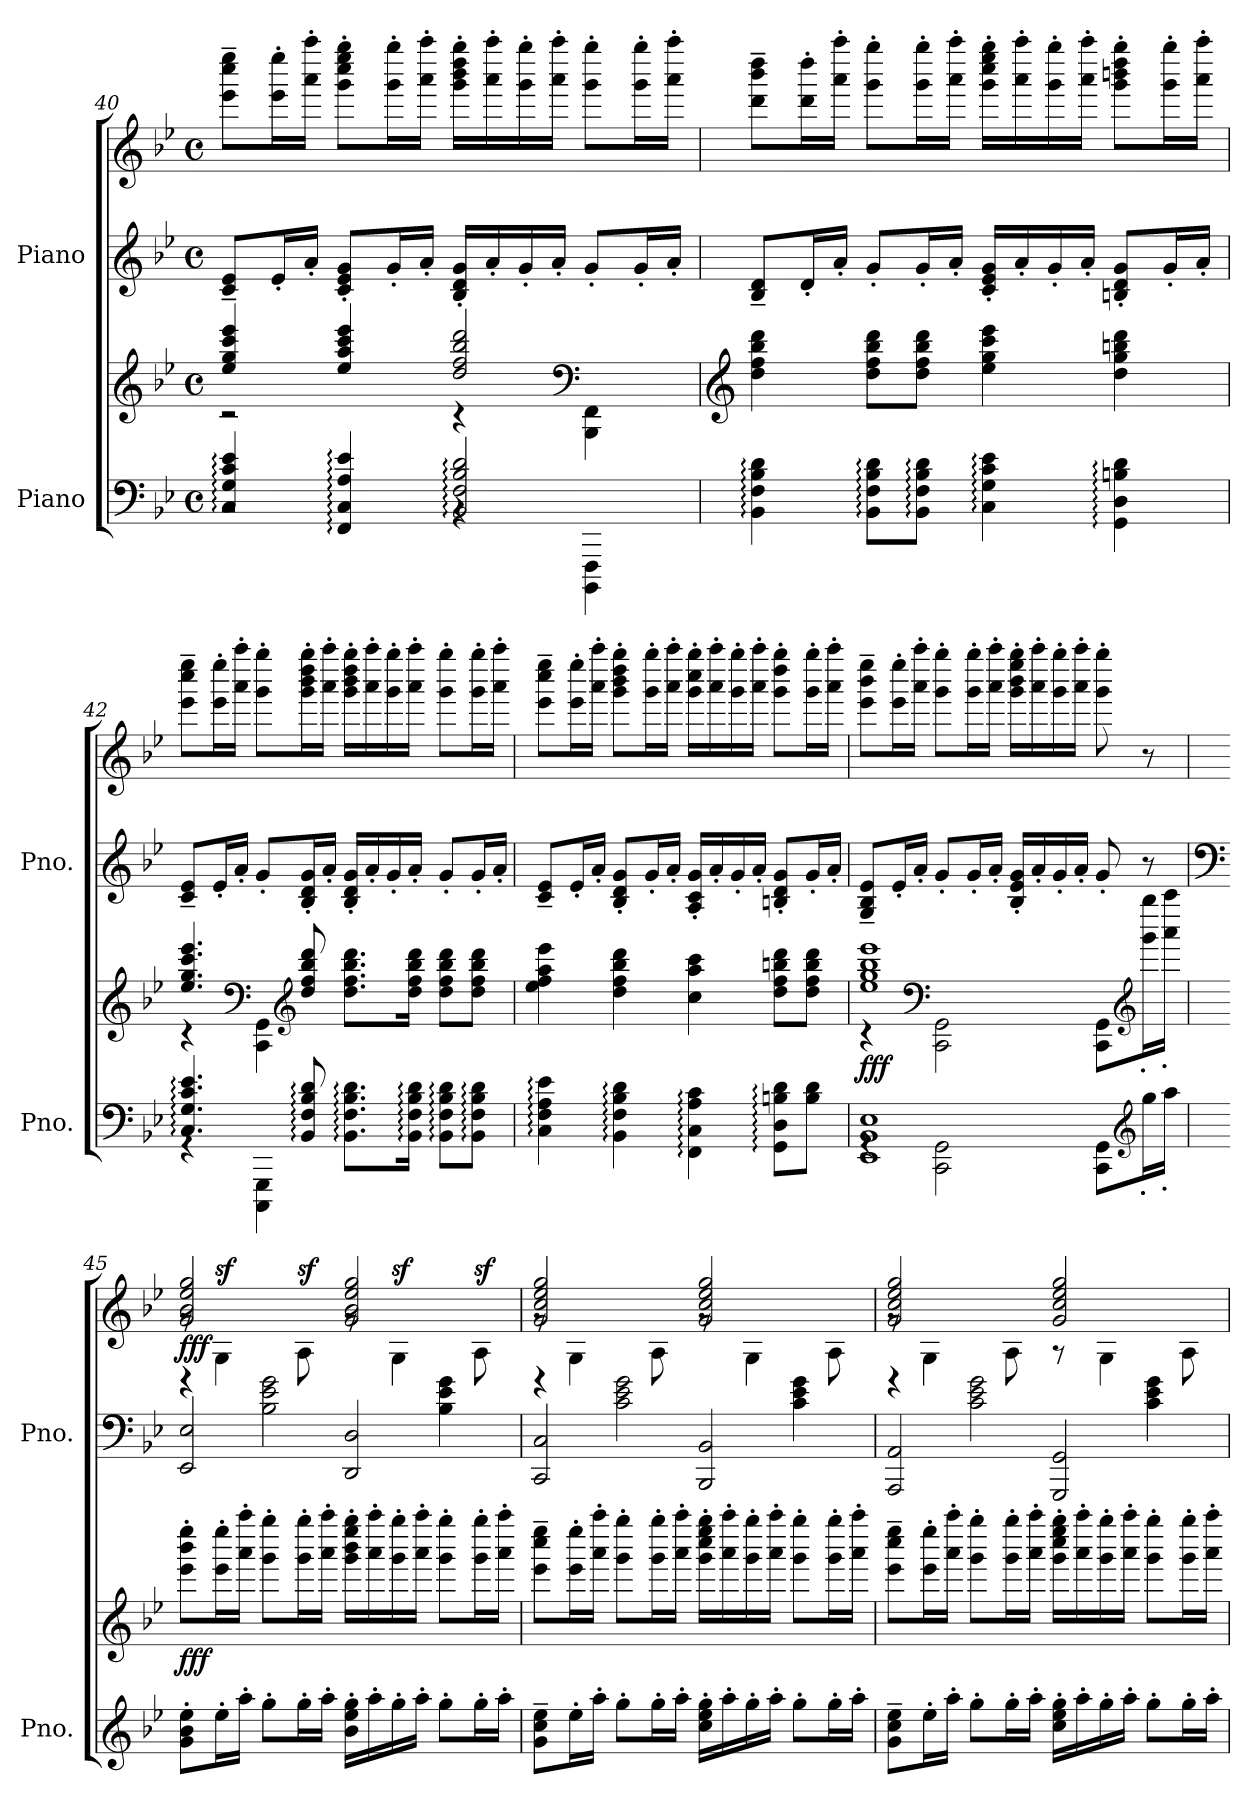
**kern	**kern	**dynam	**kern	**kern	**dynam
*part2	*part2	*part2	*part1	*part1	*part1
*staff4	*staff3	*staff3/4	*staff2	*staff1	*staff1/2
*I"Piano	*	*	*I"Piano	*	*
*I'Pno.	*	*	*I'Pno.	*	*
!!LO:PB:g=z
*clefF4	*clefG2	*	*clefG2	*clefG2	*
*k[b-e-]	*k[b-e-]	*	*k[b-e-]	*k[b-e-]	*
*M4/4	*M4/4	*	*M4/4	*M4/4	*
*met(c)	*met(c)	*	*met(c)	*met(c)	*
=40	=40	=40	=40	=40	=40
*^	*^	*	*	*	*
4C/: 4G/: 4c/: 4e-/:	2rBB	4ee-/ 4gg/ 4ccc/ 4eee-/	2r	.	8c/~ 8e-/~L	8eee-\~ 8cccc\~ 8eeee-\~L	.
.	.	.	.	.	16e-'/L	16eee-\' 16eeee-\'L	.
.	.	.	.	.	16a'/JJ	16aaa\' 16aaaa\'JJ	.
4FF/: 4C/: 4A/: 4e-/:	.	4ee-/ 4aa/ 4ccc/ 4eee-/	.	.	8c/' 8e-/' 8g/'L	8ggg\' 8cccc\' 8eeee-\' 8gggg\'L	.
.	.	.	.	.	16g'/L	16ggg\' 16gggg\'L	.
.	.	.	.	.	16a'/JJ	16aaa\' 16aaaa\'JJ	.
2BB-/: 2F/: 2B-/: 2d/:	4rBB	2dd/ 2ff/ 2bb-/ 2ddd/	4r	.	16B-/' 16d/' 16g/'LL	16ggg\' 16bbb-\' 16dddd\' 16gggg\'LL	.
.	.	.	.	.	16a'/	16aaa\' 16aaaa\'	.
.	.	.	.	.	16g'/	16ggg\' 16gggg\'	.
.	.	.	.	.	16a'/JJ	16aaa\' 16aaaa\'JJ	.
*	*	*clefF4	*	*	*	*	*
.	4BBBB-\ 4FFF\	.	4BBB-\ 4FF\	.	8g'/L	8ggg\' 8gggg\'L	.
.	.	.	.	.	16g'/L	16ggg\' 16gggg\'L	.
.	.	.	.	.	16a'/JJ	16aaa\' 16aaaa\'JJ	.
*v	*v	*	*	*	*	*	*
*	*v	*v	*	*	*	*
=41	=41	=41	=41	=41	=41
*	*clefG2	*	*	*	*
4BB-\: 4F\: 4B-\: 4d\:	4dd\ 4ff\ 4bb-\ 4ddd\	.	8B-/~ 8d/~L	8ddd\~ 8bbb-\~ 8dddd\~L	.
.	.	.	16d'/L	16ddd\' 16dddd\'L	.
.	.	.	16a'/JJ	16aaa\' 16aaaa\'JJ	.
8BB-\: 8F\: 8B-\: 8d\:L	8dd\ 8ff\ 8bb-\ 8ddd\L	.	8g'/L	8ggg\' 8gggg\'L	.
8BB-\: 8F\: 8B-\: 8d\:J	8dd\ 8ff\ 8bb-\ 8ddd\J	.	16g'/L	16ggg\' 16gggg\'L	.
.	.	.	16a'/JJ	16aaa\' 16aaaa\'JJ	.
4C\: 4G\: 4c\: 4e-\:	4ee-\ 4gg\ 4ccc\ 4eee-\	.	16c/' 16e-/' 16g/'LL	16ggg\' 16cccc\' 16eeee-\' 16gggg\'LL	.
.	.	.	16a'/	16aaa\' 16aaaa\'	.
.	.	.	16g'/	16ggg\' 16gggg\'	.
.	.	.	16a'/JJ	16aaa\' 16aaaa\'JJ	.
4GG\: 4D\: 4Bn\: 4d\:	4dd\ 4gg\ 4bbn\ 4ddd\	.	8Bn/' 8d/' 8g/'L	8ggg\' 8bbbn\' 8dddd\' 8gggg\'L	.
.	.	.	16g'/L	16ggg\' 16gggg\'L	.
.	.	.	16a'/JJ	16aaa\' 16aaaa\'JJ	.
!!LO:LB:g=z
=42	=42	=42	=42	=42	=42
*^	*^	*	*	*	*
4.C/: 4.G/: 4.c/: 4.e-/:	4rGG	4.ee-/ 4.gg/ 4.ccc/ 4.eee-/	4r	.	8c/~ 8e-/~L	8eee-\~ 8cccc\~ 8eeee-\~L	.
.	.	.	.	.	16e-'/L	16eee-\' 16eeee-\'L	.
.	.	.	.	.	16a'/JJ	16aaa\' 16aaaa\'JJ	.
*	*	*clefF4	*	*	*	*	*
.	4CCC\ 4GGG\	.	4CC\ 4GG\	.	8g'/L	8ggg\' 8gggg\'L	.
*	*	*clefG2	*	*	*	*	*
8BB-/: 8F/: 8B-/: 8d/:	.	8dd/ 8ff/ 8bb-/ 8ddd/	.	.	16B-/' 16d/' 16g/'L	16ggg\' 16bbb-\' 16dddd\' 16gggg\'L	.
.	.	.	.	.	16a'/JJ	16aaa\' 16aaaa\'JJ	.
8.BB-\: 8.F\: 8.B-\: 8.d\:L	2ryy	8.dd\ 8.ff\ 8.bb-\ 8.ddd\L	2ryy	.	16B-/' 16d/' 16g/'LL	16ggg\' 16bbb-\' 16dddd\' 16gggg\'LL	.
.	.	.	.	.	16a'/	16aaa\' 16aaaa\'	.
.	.	.	.	.	16g'/	16ggg\' 16gggg\'	.
16BB-\: 16F\: 16B-\: 16d\:Jk	.	16dd\ 16ff\ 16bb-\ 16ddd\Jk	.	.	16a'/JJ	16aaa\' 16aaaa\'JJ	.
8BB-\: 8F\: 8B-\: 8d\:L	.	8dd\ 8ff\ 8bb-\ 8ddd\L	.	.	8g'/L	8ggg\' 8gggg\'L	.
8BB-\: 8F\: 8B-\: 8d\:J	.	8dd\ 8ff\ 8bb-\ 8ddd\J	.	.	16g'/L	16ggg\' 16gggg\'L	.
.	.	.	.	.	16a'/JJ	16aaa\' 16aaaa\'JJ	.
*v	*v	*	*	*	*	*	*
*	*v	*v	*	*	*	*
=43	=43	=43	=43	=43	=43
4C\: 4F\: 4A\: 4e-\:	4ee-\ 4ff\ 4aa\ 4eee-\	.	8c/~ 8e-/~L	8eee-\~ 8cccc\~ 8eeee-\~L	.
.	.	.	16e-'/L	16eee-\' 16eeee-\'L	.
.	.	.	16a'/JJ	16aaa\' 16aaaa\'JJ	.
4BB-\: 4F\: 4B-\: 4d\:	4dd\ 4ff\ 4bb-\ 4ddd\	.	8B-/' 8d/' 8g/'L	8ggg\' 8bbb-\' 8dddd\' 8gggg\'L	.
.	.	.	16g'/L	16ggg\' 16gggg\'L	.
.	.	.	16a'/JJ	16aaa\' 16aaaa\'JJ	.
4FF\: 4C\: 4A\: 4c\:	4cc\ 4aa\ 4ccc\	.	16A/' 16c/' 16g/'LL	16ggg\' 16cccc\' 16gggg\'LL	.
.	.	.	16a'/	16aaa\' 16aaaa\'	.
.	.	.	16g'/	16ggg\' 16gggg\'	.
.	.	.	16a'/JJ	16aaa\' 16aaaa\'JJ	.
8GG\: 8D\: 8Bn\: 8d\:L	8dd\ 8ff\ 8bbn\ 8ddd\L	.	8Bn/' 8d/' 8g/'L	8ggg\' 8dddd\' 8gggg\'L	.
8B\ 8d\J	8dd\ 8ff\ 8bb\ 8ddd\J	.	16g'/L	16ggg\' 16gggg\'L	.
.	.	.	16a'/JJ	16aaa\' 16aaaa\'JJ	.
!!LO:PB:g=z
=44	=44	=44	=44	=44	=44
*^	*^	*	*	*	*
!	!	!	!	!LO:DY:b	!	!	!
1EE- 1BB- 1E-	4rGG	1ee- 1gg 1bb- 1eee-	4r	fff	8G/~ 8B-/~ 8e-/~L	8eee-\~ 8bbb-\~ 8eeee-\~L	.
.	.	.	.	.	16e-'/L	16eee-\' 16eeee-\'L	.
.	.	.	.	.	16a'/JJ	16aaa\' 16aaaa\'JJ	.
*	*	*clefF4	*	*	*	*	*
*8ba	*	*	*	*	*	*	*
.	2CCC\ 2GGG\	.	2CC\ 2GG\	.	8g'/L	8ggg\' 8gggg\'L	.
.	.	.	.	.	16g'/L	16ggg\' 16gggg\'L	.
.	.	.	.	.	16a'/JJ	16aaa\' 16aaaa\'JJ	.
.	.	.	.	.	16B-/' 16e-/' 16g/'LL	16ggg\' 16bbb-\' 16eeee-\' 16gggg\'LL	.
.	.	.	.	.	16a'/	16aaa\' 16aaaa\'	.
.	.	.	.	.	16g'/	16ggg\' 16gggg\'	.
.	.	.	.	.	16a'/JJ	16aaa\' 16aaaa\'JJ	.
.	8CCC\ 8GGG\L	.	8CC\ 8GG\L	.	8g'/	8ggg\' 8gggg\'	.
*clefG2	*	*clefG2	*	*	*	*	*
*X8ba	*	*	*	*	*	*	*
.	16gg'\L	.	16ggg\' 16gggg\'L	.	8r	8r	.
.	16aa'\JJ	.	16aaa\' 16aaaa\'JJ	.	.	.	.
*v	*v	*	*	*	*	*	*
*	*v	*v	*	*	*	*
=45	=45	=45	=45	=45	=45
*	*	*	*clefF4	*	*
*^	*^	*	*^	*^	*
!	!	!	!	!LO:DY:b	!	!	!	!	!LO:DY:b
*v	*v	*	*	*	*	*	*	*	*
*	*v	*v	*	*	*	*	*	*
8g\' 8b-\' 8ee-\'L	8eee-\' 8bbb-\' 8eeee-\'L	fff	2EE-/ 2E-/	4rg	2g/ 2b-/ 2ee-/ 2gg/	8rg	fff
!	!	!	!	!	!	!	!LO:DY:a
16ee-'\L	16eee-\' 16eeee-\'L	.	.	.	.	4G\	sf
16aa'\JJ	16aaa\' 16aaaa\'JJ	.	.	.	.	.	.
8gg'\L	8ggg\' 8gggg\'L	.	.	2B-\ 2e-\ 2g\	.	.	.
!	!	!	!	!	!	!	!LO:DY:a
16gg'\L	16ggg\' 16gggg\'L	.	.	.	.	8A\	sf
16aa'\JJ	16aaa\' 16aaaa\'JJ	.	.	.	.	.	.
16b-\' 16ee-\' 16gg\'LL	16ggg\' 16bbb-\' 16eeee-\' 16gggg\'LL	.	2DD/ 2D/	.	2g/ 2b-/ 2ee-/ 2gg/	8rg	.
16aa'\	16aaa\' 16aaaa\'	.	.	.	.	.	.
!	!	!	!	!	!	!	!LO:DY:a
16gg'\	16ggg\' 16gggg\'	.	.	.	.	4G\	sf
16aa'\JJ	16aaa\' 16aaaa\'JJ	.	.	.	.	.	.
8gg'\L	8ggg\' 8gggg\'L	.	.	4B-\ 4e-\ 4g\	.	.	.
!	!	!	!	!	!	!	!LO:DY:a
16gg'\L	16ggg\' 16gggg\'L	.	.	.	.	8A\	sf
16aa'\JJ	16aaa\' 16aaaa\'JJ	.	.	.	.	.	.
!!LO:LB:g=z	!!
=46	=46	=46	=46	=46	=46	=46	=46
8g\~ 8cc\~ 8ee-\~L	8eee-\~ 8cccc\~ 8eeee-\~L	.	2CC/ 2C/	4rg	2g/ 2cc/ 2ee-/ 2gg/	8rg	.
16ee-'\L	16eee-\' 16eeee-\'L	.	.	.	.	4G\	.
16aa'\JJ	16aaa\' 16aaaa\'JJ	.	.	.	.	.	.
8gg'\L	8ggg\' 8gggg\'L	.	.	2c\ 2e-\ 2g\	.	.	.
16gg'\L	16ggg\' 16gggg\'L	.	.	.	.	8A\	.
16aa'\JJ	16aaa\' 16aaaa\'JJ	.	.	.	.	.	.
16cc\' 16ee-\' 16gg\'LL	16ggg\' 16cccc\' 16eeee-\' 16gggg\'LL	.	2BBB-/ 2BB-/	.	2g/ 2cc/ 2ee-/ 2gg/	8rg	.
16aa'\	16aaa\' 16aaaa\'	.	.	.	.	.	.
16gg'\	16ggg\' 16gggg\'	.	.	.	.	4G\	.
16aa'\JJ	16aaa\' 16aaaa\'JJ	.	.	.	.	.	.
8gg'\L	8ggg\' 8gggg\'L	.	.	4c\ 4e-\ 4g\	.	.	.
16gg'\L	16ggg\' 16gggg\'L	.	.	.	.	8A\	.
16aa'\JJ	16aaa\' 16aaaa\'JJ	.	.	.	.	.	.
=47	=47	=47	=47	=47	=47	=47	=47
8g\~ 8cc\~ 8ee-\~L	8eee-\~ 8cccc\~ 8eeee-\~L	.	2AAA/ 2AA/	4rg	2g/ 2cc/ 2ee-/ 2gg/	8rg	.
16ee-'\L	16eee-\' 16eeee-\'L	.	.	.	.	4G\	.
16aa'\JJ	16aaa\' 16aaaa\'JJ	.	.	.	.	.	.
8gg'\L	8ggg\' 8gggg\'L	.	.	2c\ 2e-\ 2g\	.	.	.
16gg'\L	16ggg\' 16gggg\'L	.	.	.	.	8A\	.
16aa'\JJ	16aaa\' 16aaaa\'JJ	.	.	.	.	.	.
16cc\' 16ee-\' 16gg\'LL	16ggg\' 16cccc\' 16eeee-\' 16gggg\'LL	.	2GGG/ 2GG/	.	2g/ 2cc/ 2ee-/ 2gg/	8r	.
16aa'\	16aaa\' 16aaaa\'	.	.	.	.	.	.
16gg'\	16ggg\' 16gggg\'	.	.	.	.	4G\	.
16aa'\JJ	16aaa\' 16aaaa\'JJ	.	.	.	.	.	.
8gg'\L	8ggg\' 8gggg\'L	.	.	4c\ 4e-\ 4g\	.	.	.
16gg'\L	16ggg\' 16gggg\'L	.	.	.	.	8A\	.
16aa'\JJ	16aaa\' 16aaaa\'JJ	.	.	.	.	.	.
*	*	*	*v	*v	*	*	*
*	*	*	*	*v	*v	*
=	=	=	=	=	=
*-	*-	*-	*-	*-	*-
